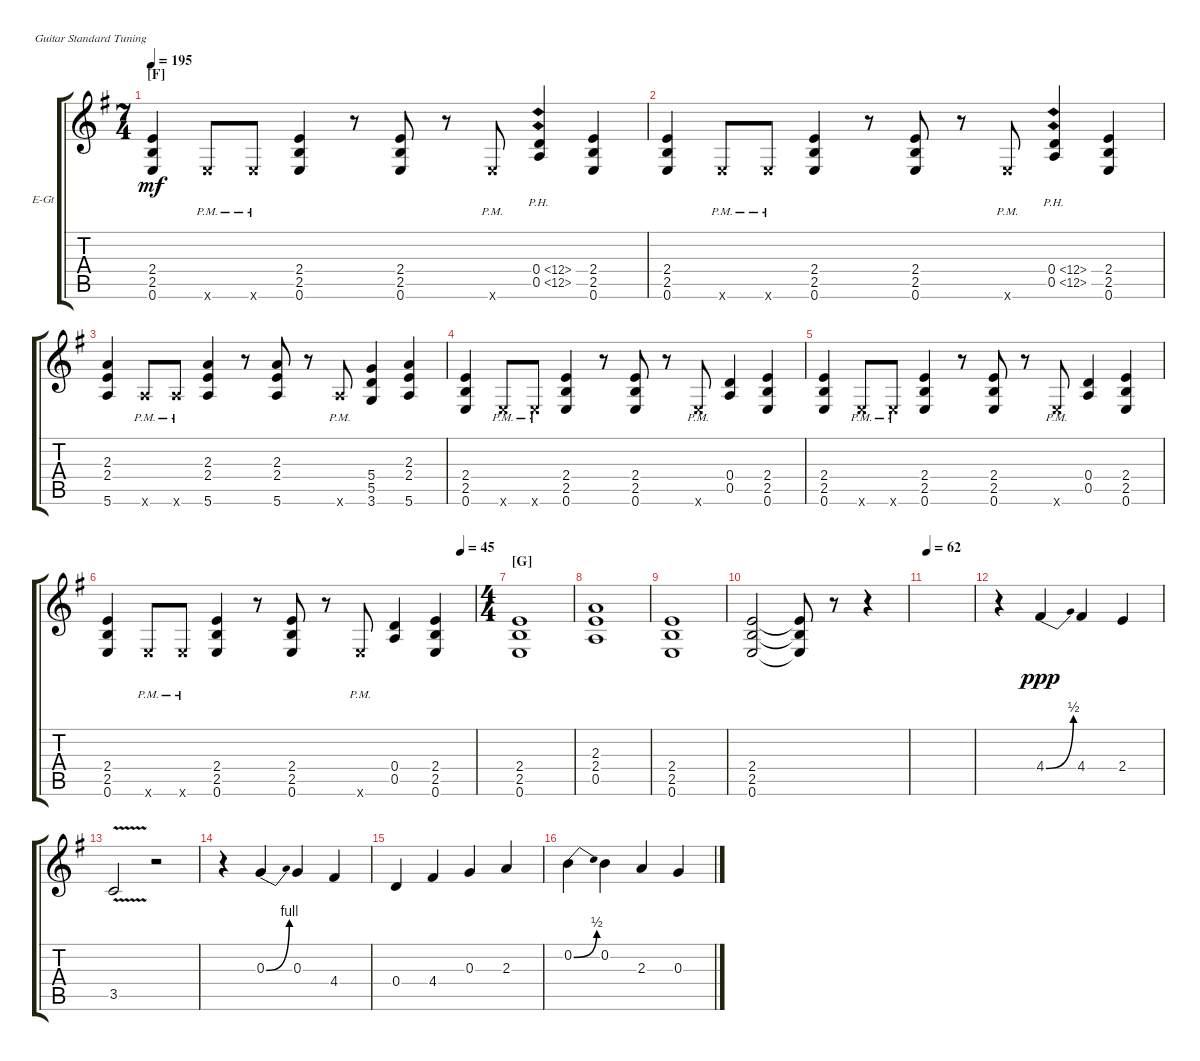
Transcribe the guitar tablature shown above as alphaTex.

\defaultSystemsLayout 4
\bracketExtendMode groupsimilarinstruments
\firstSystemTrackNameOrientation horizontal
\otherSystemsTrackNameOrientation horizontal
\track ("Electric Guitar" "E-Gt") {instrument overdrivenguitar}
\staff {score tabs}
\tuning (E4 B3 G3 D3 A2 E2)
\ts (7 4)
\section ("F" "")
\tempo 195
\clef g2
\ks eminor
(0.6 2.5 2.4).4{dy mf} 0.6{pm x}.8 0.6{pm x}.8 (0.6 2.5 2.4).4 r.8 (0.6 2.5 2.4).8 r.8 0.6{pm x}.8 (0.5{ph 12} 0.4{ph 12}).4 (0.6 2.5 2.4).4 |
(0.6 2.5 2.4).4 0.6{pm x}.8 0.6{pm x}.8 (0.6 2.5 2.4).4 r.8 (0.6 2.5 2.4).8 r.8 0.6{pm x}.8 (0.5{ph 12} 0.4{ph 12}).4 (0.6 2.5 2.4).4 |
(5.6 2.4 2.3).4 5.6{pm x}.8 5.6{pm x}.8 (5.6 2.4 2.3).4 r.8 (5.6 2.4 2.3).8 r.8 5.6{pm x}.8 (3.6 5.5 5.4).4 (5.6 2.4 2.3).4 |
(0.6 2.5 2.4).4 0.6{pm x}.8 0.6{pm x}.8 (0.6 2.5 2.4).4 r.8 (0.6 2.5 2.4).8 r.8 0.6{pm x}.8 (0.5 0.4).4 (0.6 2.5 2.4).4 |
(0.6 2.5 2.4).4 0.6{pm x}.8 0.6{pm x}.8 (0.6 2.5 2.4).4 r.8 (0.6 2.5 2.4).8 r.8 0.6{pm x}.8 (0.5 0.4).4 (0.6 2.5 2.4).4 |
\tempo (45 0.9625)
(0.6 2.5 2.4).4 0.6{pm x}.8 0.6{pm x}.8 (0.6 2.5 2.4).4 r.8 (0.6 2.5 2.4).8 r.8 0.6{pm x}.8 (0.5 0.4).4 (0.6 2.5 2.4).4 |
\ts (4 4)
\section ("G" "")
(2.4 2.5 0.6).1 |
(2.3 2.4 0.5).1 |
(0.6 2.5 2.4).1 |
(0.6 2.5 2.4).2 (0.6{t} 2.5{t} 2.4{t}).8 r.8 r.4 |
\tempo 62
|
r.4 4.4{be (bend 0 0 30 2)}.4{dy ppp} 4.4.4 2.4.4 |
3.5{v}.2 r.2 |
r.4 0.3{be (bend 0 0 30 4)}.4 0.3.4 4.4.4 |
0.4.4 4.4.4 0.3.4 2.3.4 |
0.2{be (bend 0 0 30 2)}.4 0.2.4 2.3.4 0.3.4
